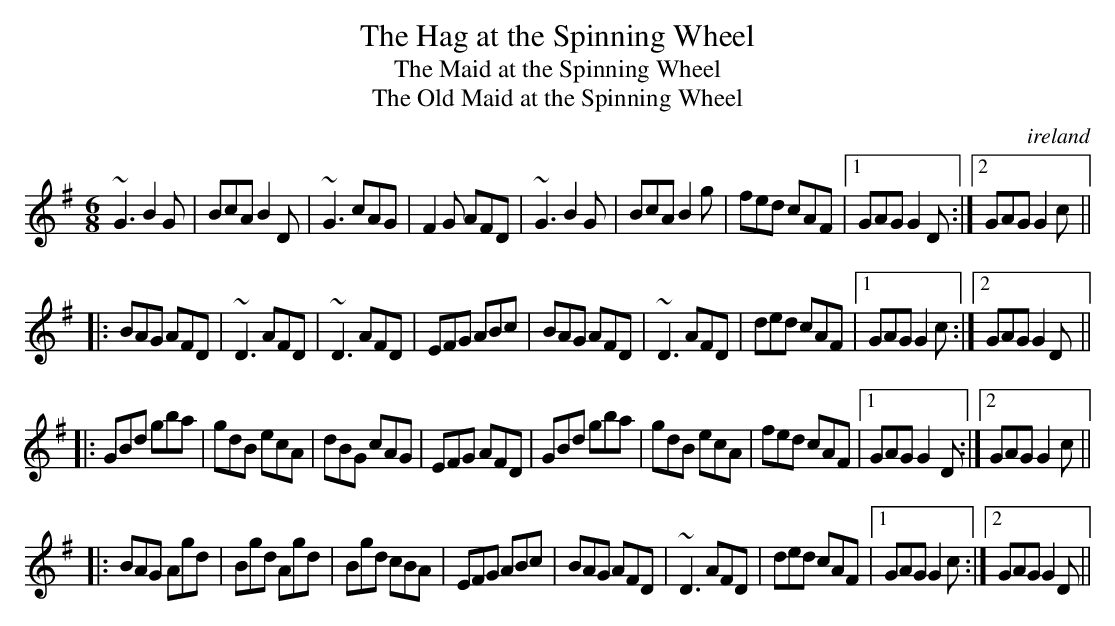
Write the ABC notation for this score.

X:1
T:Hag at the Spinning Wheel, The
T:Maid at the Spinning Wheel, The
T:Old Maid at the Spinning Wheel, The
O:ireland
M:6/8
K:G
~G3 B2G|BcA B2D|~G3 cAG|F2G AFD|~G3 B2G|BcA B2g|fed cAF|1 GAG G2D:|2 GAG G2c||
|:BAG AFD|~D3 AFD|~D3 AFD|EFG ABc|BAG AFD|~D3 AFD|ded cAF|1 GAG G2c:|2 GAG G2D||
|:GBd gba|gdB ecA|dBG cAG|EFG AFD|GBd gba|gdB ecA|fed cAF|1 GAG G2D:|2 GAG G2c||
|:BAG Agd|Bgd Agd|Bgd cBA|EFG ABc|BAG AFD|~D3 AFD|ded cAF|1 GAG G2c:|2 GAG G2D||
